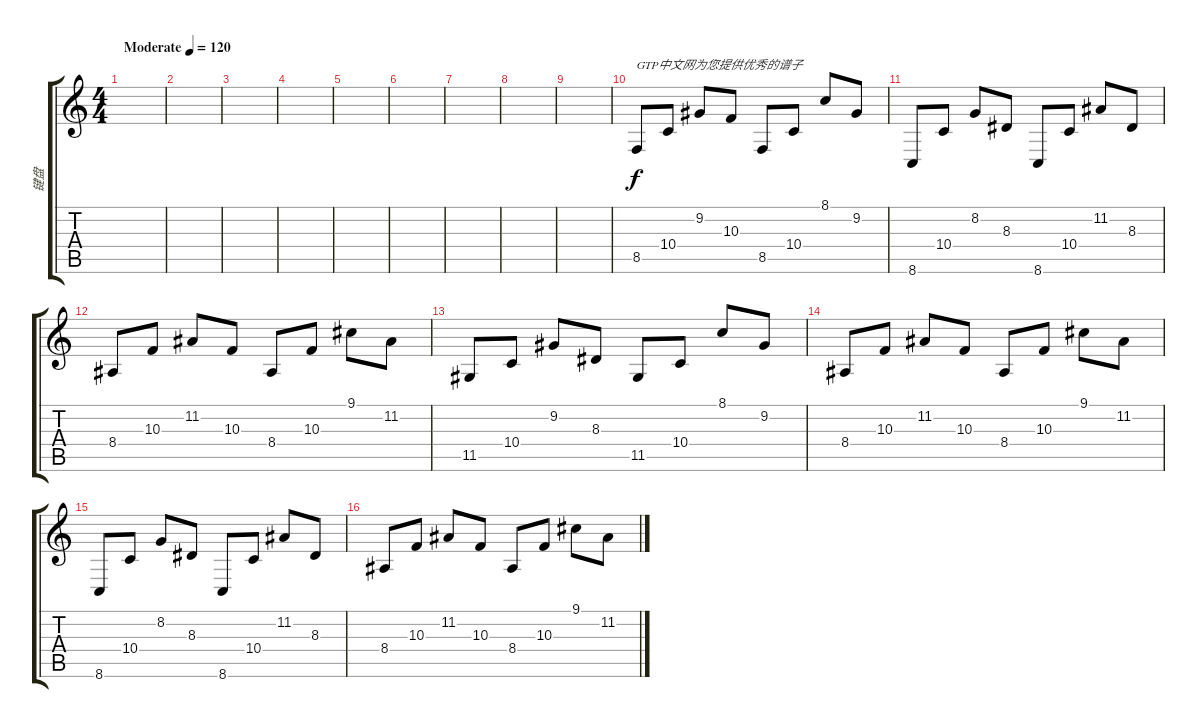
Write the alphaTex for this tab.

\track ("键盘" "键盘") {instrument electricpiano2}
\staff {score tabs}
\tuning (E4 B3 G3 D3 A2 E2) {hide}
\ts (4 4)
\tempo (120 "Moderate")
\clef g2
\ks c
|
|
|
|
|
|
|
|
|
8.5.8{txt "GTP中文网为您提供优秀的谱子"} 10.4.8 9.2.8 10.3.8 8.5.8 10.4.8 8.1.8 9.2.8 |
8.6.8 10.4.8 8.2.8 8.3.8 8.6.8 10.4.8 11.2.8 8.3.8 |
8.4.8 10.3.8 11.2.8 10.3.8 8.4.8 10.3.8 9.1.8 11.2.8 |
11.5.8 10.4.8 9.2.8 8.3.8 11.5.8 10.4.8 8.1.8 9.2.8 |
8.4.8 10.3.8 11.2.8 10.3.8 8.4.8 10.3.8 9.1.8 11.2.8 |
8.6.8 10.4.8 8.2.8 8.3.8 8.6.8 10.4.8 11.2.8 8.3.8 |
8.4.8 10.3.8 11.2.8 10.3.8 8.4.8 10.3.8 9.1.8 11.2.8
